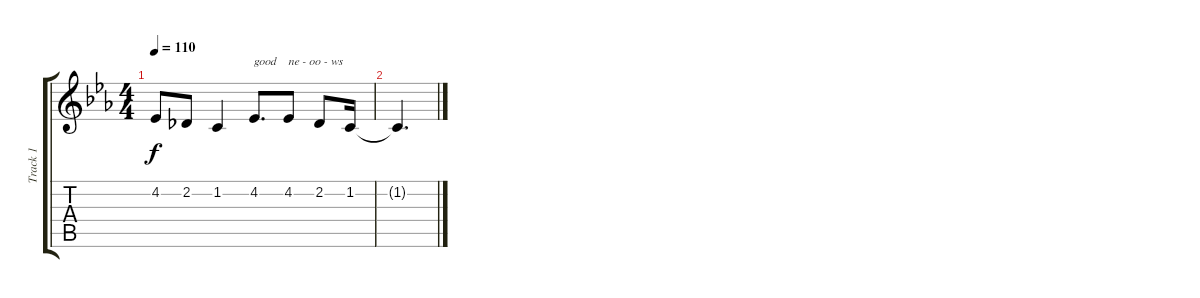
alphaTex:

\track ("Track 1" "Track 1") {instrument voiceoohs}
\staff {score tabs}
\tuning (E4 B3 G3 D3 A2 E2) {hide}
\ts (4 4)
\tempo 110
\clef g2
\ks eb
4.2.8{dy f} 2.2.8 1.2.4 4.2.8{d txt "good"} 4.2.8{txt "ne - oo - ws"} 2.2.8 1.2.16 |
1.2{t}.4{d}
